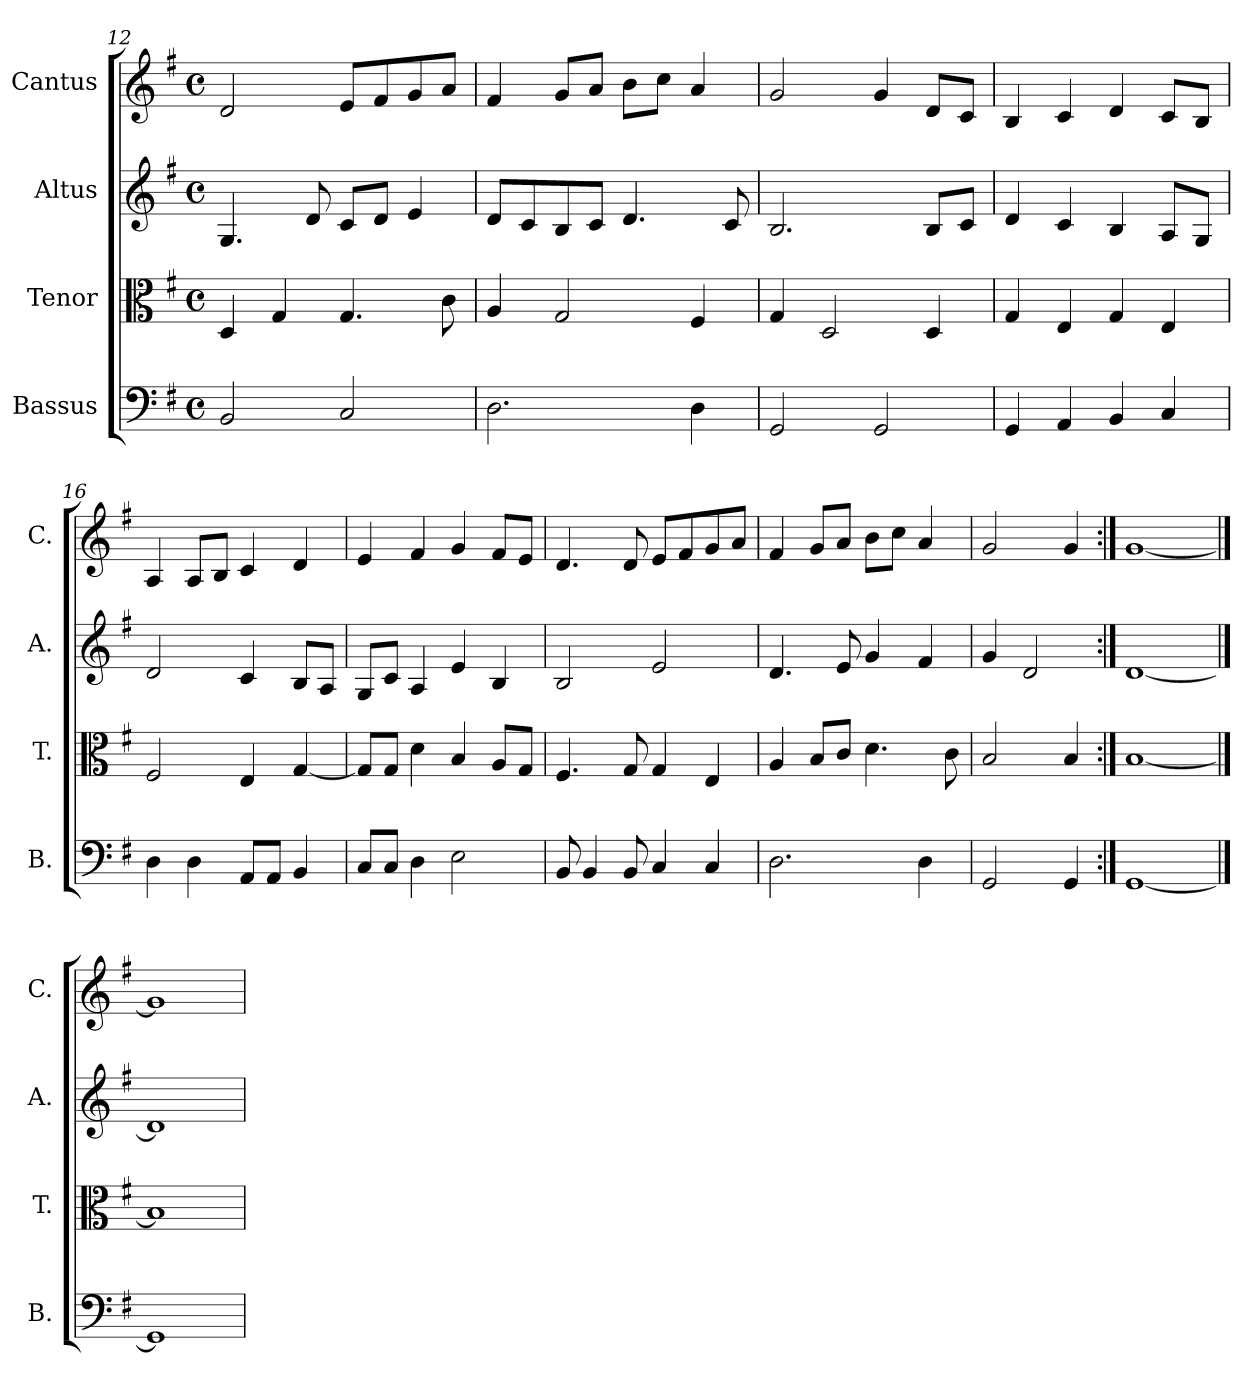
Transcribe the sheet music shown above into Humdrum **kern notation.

**kern	**kern	**kern	**kern
*part4	*part3	*part2	*part1
*staff4	*staff3	*staff2	*staff1
*I"Bassus	*I"Tenor	*I"Altus	*I"Cantus
*I'B.	*I'T.	*I'A.	*I'C.
!!LO:LB:g=z
*clefF4	*clefC3	*clefG2	*clefG2
*k[f#]	*k[f#]	*k[f#]	*k[f#]
*G:	*G:	*G:	*G:
*M4/4	*M4/4	*M4/4	*M4/4
*met(c)	*met(c)	*met(c)	*met(c)
=12	=12	=12	=12
2BB/	4D/	4.G/	2d/
.	4G/	.	.
.	.	8d/	.
2C/	4.G/	8c/L	8e/L
.	.	8d/J	8f#/
.	.	4e/	8g/
.	8c\	.	8a/J
=13	=13	=13	=13
2.D\	4A/	8d/L	4f#/
.	.	8c/	.
.	2G/	8B/	8g/L
.	.	8c/J	8a/J
.	.	4.d/	8b\L
.	.	.	8cc\J
4D\	4F#/	.	4a/
.	.	8c/	.
=14	=14	=14	=14
2GG/	4G/	2.B/	2g/
.	2D/	.	.
2GG/	.	.	4g/
.	4D/	8B/L	8d/L
.	.	8c/J	8c/J
=15	=15	=15	=15
4GG/	4G/	4d/	4B/
4AA/	4E/	4c/	4c/
4BB/	4G/	4B/	4d/
4C/	4E/	8A/L	8c/L
.	.	8G/J	8B/J
=16	=16	=16	=16
4D\	2F#/	2d/	4A/
4D\	.	.	8A/L
.	.	.	8B/J
8AA/L	4E/	4c/	4c/
8AA/J	.	.	.
4BB/	[4G/	8B/L	4d/
.	.	8A/J	.
=17	=17	=17	=17
8C/L	8G/L]	8G/L	4e/
8C/J	8G/J	8c/J	.
4D\	4d\	4A/	4f#/
2E\	4B/	4e/	4g/
.	8A/L	4B/	8f#/L
.	8G/J	.	8e/J
=18	=18	=18	=18
8BB/	4.F#/	2B/	4.d/
4BB/	.	.	.
8BB/	8G/	.	8d/
4C/	4G/	2e/	8e/L
.	.	.	8f#/
4C/	4E/	.	8g/
.	.	.	8a/J
=19	=19	=19	=19
2.D\	4A/	4.d/	4f#/
.	8B/L	.	8g/L
.	8c/J	8e/	8a/J
.	4.d\	4g/	8b\L
.	.	.	8cc\J
4D\	.	4f#/	4a/
.	8c\	.	.
=20	=20	=20	=20
2GG/	2B/	4g/	2g/
.	.	2d/	.
4GG/	4B/	.	4g/
=21:|!	=21:|!	=21:|!	=21:|!
[1GG/	[1B/	[1d/	[1g/
==22	==22	==22	==22
1GG/]	1B/]	1d/]	1g/]
=	=	=	=
*-	*-	*-	*-
